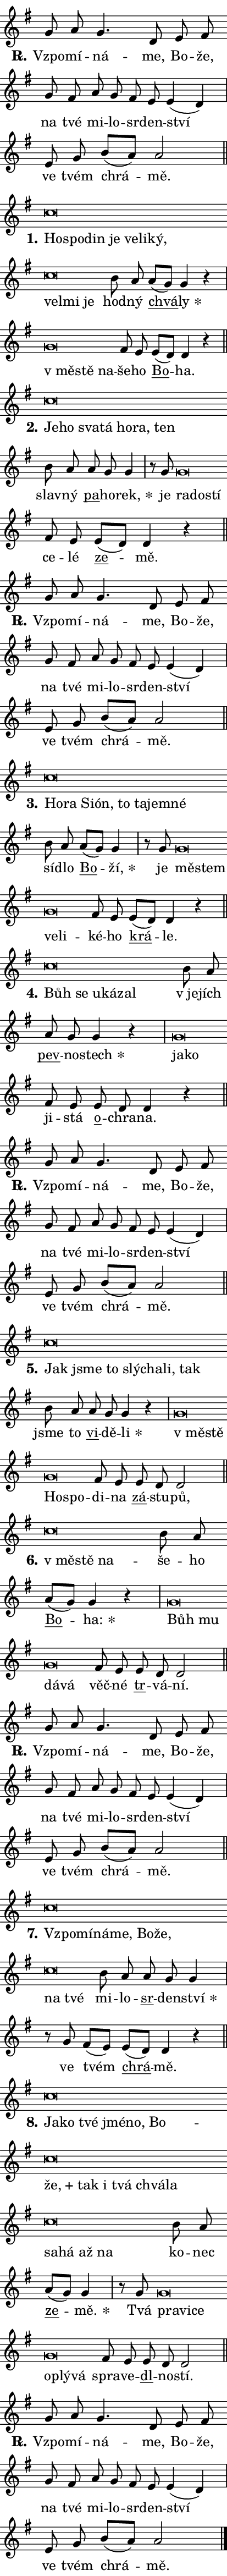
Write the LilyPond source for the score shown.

\version "2.22.1"
\header { tagline = "" }
\paper {
  indent = 0\cm
  top-margin = 0\cm
  right-margin = 0\cm
  bottom-margin = 0\cm
  left-margin = 0\cm
  paper-width = 7\cm
  page-breaking = #ly:one-page-breaking
  system-system-spacing.basic-distance = #11
  score-system-spacing.basic-distance = #11
  ragged-last = ##f
}


%% Author: Thomas Morley
%% https://lists.gnu.org/archive/html/lilypond-user/2020-05/msg00002.html
#(define (line-position grob)
"Returns position of @var[grob} in current system:
   @code{'start}, if at first time-step
   @code{'end}, if at last time-step
   @code{'middle} otherwise
"
  (let* ((col (ly:item-get-column grob))
         (ln (ly:grob-object col 'left-neighbor))
         (rn (ly:grob-object col 'right-neighbor))
         (col-to-check-left (if (ly:grob? ln) ln col))
         (col-to-check-right (if (ly:grob? rn) rn col))
         (break-dir-left
           (and
             (ly:grob-property col-to-check-left 'non-musical #f)
             (ly:item-break-dir col-to-check-left)))
         (break-dir-right
           (and
             (ly:grob-property col-to-check-right 'non-musical #f)
             (ly:item-break-dir col-to-check-right))))
        (cond ((eqv? 1 break-dir-left) 'start)
              ((eqv? -1 break-dir-right) 'end)
              (else 'middle))))

#(define (tranparent-at-line-position vctor)
  (lambda (grob)
  "Relying on @code{line-position} select the relevant enry from @var{vctor}.
Used to determine transparency,"
    (case (line-position grob)
      ((end) (not (vector-ref vctor 0)))
      ((middle) (not (vector-ref vctor 1)))
      ((start) (not (vector-ref vctor 2))))))

noteHeadBreakVisibility =
#(define-music-function (break-visibility)(vector?)
"Makes @code{NoteHead}s transparent relying on @var{break-visibility}"
#{
  \override NoteHead.transparent =
    #(tranparent-at-line-position break-visibility)
#})

#(define delete-ledgers-for-transparent-note-heads
  (lambda (grob)
    "Reads whether a @code{NoteHead} is transparent.
If so this @code{NoteHead} is removed from @code{'note-heads} from
@var{grob}, which is supposed to be @code{LedgerLineSpanner}.
As a result ledgers are not printed for this @code{NoteHead}"
    (let* ((nhds-array (ly:grob-object grob 'note-heads))
           (nhds-list
             (if (ly:grob-array? nhds-array)
                 (ly:grob-array->list nhds-array)
                 '()))
           ;; Relies on the transparent-property being done before
           ;; Staff.LedgerLineSpanner.after-line-breaking is executed.
           ;; This is fragile ...
           (to-keep
             (remove
               (lambda (nhd)
                 (ly:grob-property nhd 'transparent #f))
               nhds-list)))
      ;; TODO find a better method to iterate over grob-arrays, similiar
      ;; to filter/remove etc for lists
      ;; For now rebuilt from scratch
      (set! (ly:grob-object grob 'note-heads)  '())
      (for-each
        (lambda (nhd)
          (ly:pointer-group-interface::add-grob grob 'note-heads nhd))
        to-keep))))

hideNotes = {
  \noteHeadBreakVisibility #begin-of-line-visible
}
unHideNotes = {
  \noteHeadBreakVisibility #all-visible
}

% work-around for resetting accidentals
% https://lilypond.org/doc/v2.23/Documentation/notation/displaying-rhythms#unmetered-music
cadenzaMeasure = {
  \cadenzaOff
  \partial 1024 s1024
  \cadenzaOn
}

#(define-markup-command (accent layout props text) (markup?)
  "Underline accented syllable"
  (interpret-markup layout props
    #{\markup \override #'(offset . 4.3) \underline { #text }#}))

responsum = \markup \concat {
  "R" \hspace #-1.05 \path #0.1 #'((moveto 0 0.07) (lineto 0.9 0.8)) \hspace #0.05 "."
}

\layout {
    \context {
        \Staff
        \remove "Time_signature_engraver"
        \override LedgerLineSpanner.after-line-breaking = #delete-ledgers-for-transparent-note-heads
    }
    \context {
        \Voice {
            \override NoteHead.output-attributes = #'((class . "notehead"))
            \override Hairpin.height = #0.55
        }
    }
    \context {
        \Lyrics {
            \override StanzaNumber.output-attributes = #'((class . "stanzanumber"))
            \override LyricSpace.minimum-distance = #0.9
            \override LyricText.font-name = #"TeX Gyre Schola"
            \override LyricText.font-size = 1
            \override StanzaNumber.font-name = #"TeX Gyre Schola Bold"
            \override StanzaNumber.font-size = 1
        }
    }
}

% magnetic-lyrics.ily
%
%   written by
%     Jean Abou Samra <jean@abou-samra.fr>
%     Werner Lemberg <wl@gnu.org>
%
%   adapted by
%     Jiri Hon <jiri.hon@gmail.com>
%
% Version 2022-Apr-15

% https://www.mail-archive.com/lilypond-user@gnu.org/msg149350.html

#(define (Left_hyphen_pointer_engraver context)
   "Collect syllable-hyphen-syllable occurrences in lyrics and store
them in properties.  This engraver only looks to the left.  For
example, if the lyrics input is @code{foo -- bar}, it does the
following.

@itemize @bullet
@item
Set the @code{text} property of the @code{LyricHyphen} grob between
@q{foo} and @q{bar} to @code{foo}.

@item
Set the @code{left-hyphen} property of the @code{LyricText} grob with
text @q{foo} to the @code{LyricHyphen} grob between @q{foo} and
@q{bar}.
@end itemize

Use this auxiliary engraver in combination with the
@code{lyric-@/text::@/apply-@/magnetic-@/offset!} hook."
   (let ((hyphen #f)
         (text #f))
     (make-engraver
      (acknowledgers
       ((lyric-syllable-interface engraver grob source-engraver)
        (set! text grob)))
      (end-acknowledgers
       ((lyric-hyphen-interface engraver grob source-engraver)
        ;(when (not (grob::has-interface grob 'lyric-space-interface))
          (set! hyphen grob)));)
      ((stop-translation-timestep engraver)
       (when (and text hyphen)
         (ly:grob-set-object! text 'left-hyphen hyphen))
       (set! text #f)
       (set! hyphen #f)))))

#(define (lyric-text::apply-magnetic-offset! grob)
   "If the space between two syllables is less than the value in
property @code{LyricText@/.details@/.squash-threshold}, move the right
syllable to the left so that it gets concatenated with the left
syllable.

Use this function as a hook for
@code{LyricText@/.after-@/line-@/breaking} if the
@code{Left_@/hyphen_@/pointer_@/engraver} is active."
   (let ((hyphen (ly:grob-object grob 'left-hyphen #f)))
     (when hyphen
       (let ((left-text (ly:spanner-bound hyphen LEFT)))
         (when (grob::has-interface left-text 'lyric-syllable-interface)
           (let* ((common (ly:grob-common-refpoint grob left-text X))
                  (this-x-ext (ly:grob-extent grob common X))
                  (left-x-ext
                   (begin
                     ;; Trigger magnetism for left-text.
                     (ly:grob-property left-text 'after-line-breaking)
                     (ly:grob-extent left-text common X)))
                  ;; `delta` is the gap width between two syllables.
                  (delta (- (interval-start this-x-ext)
                            (interval-end left-x-ext)))
                  (details (ly:grob-property grob 'details))
                  (threshold (assoc-get 'squash-threshold details 0.2)))
             (when (< delta threshold)
               (let* (;; We have to manipulate the input text so that
                      ;; ligatures crossing syllable boundaries are not
                      ;; disabled.  For languages based on the Latin
                      ;; script this is essentially a beautification.
                      ;; However, for non-Western scripts it can be a
                      ;; necessity.
                      (lt (ly:grob-property left-text 'text))
                      (rt (ly:grob-property grob 'text))
                      (is-space (grob::has-interface hyphen 'lyric-space-interface))
                      (space (if is-space " " ""))
                      (space-markup (grob-interpret-markup grob " "))
                      (space-size (interval-length (ly:stencil-extent space-markup X)))
                      (extra-delta (if is-space space-size 0))
                      ;; Append new syllable.
                      (ltrt-space (if (and (string? lt) (string? rt))
                                (string-append lt space rt)
                                (make-concat-markup (list lt space rt))))
                      ;; Right-align `ltrt` to the right side.
                      (ltrt-space-markup (grob-interpret-markup
                               grob
                               (make-translate-markup
                                (cons (interval-length this-x-ext) 0)
                                (make-right-align-markup ltrt-space)))))
                 (begin
                   ;; Don't print `left-text`.
                   (ly:grob-set-property! left-text 'stencil #f)
                   ;; Set text and stencil (which holds all collected
                   ;; syllables so far) and shift it to the left.
                   (ly:grob-set-property! grob 'text ltrt-space)
                   (ly:grob-set-property! grob 'stencil ltrt-space-markup)
                   (ly:grob-translate-axis! grob (- (- delta extra-delta)) X))))))))))


#(define (lyric-hyphen::displace-bounds-first grob)
   ;; Make very sure this callback isn't triggered too early.
   (let ((left (ly:spanner-bound grob LEFT))
         (right (ly:spanner-bound grob RIGHT)))
     (ly:grob-property left 'after-line-breaking)
     (ly:grob-property right 'after-line-breaking)
     (ly:lyric-hyphen::print grob)))

squashThreshold = #0.4

\layout {
  \context {
    \Lyrics
    \consists #Left_hyphen_pointer_engraver
    \override LyricText.after-line-breaking =
      #lyric-text::apply-magnetic-offset!
    \override LyricHyphen.stencil = #lyric-hyphen::displace-bounds-first
    \override LyricText.details.squash-threshold = \squashThreshold
    \override LyricHyphen.minimum-distance = 0
    \override LyricHyphen.minimum-length = \squashThreshold
  }
}

squash = \override LyricText.details.squash-threshold = 9999
unSquash = \override LyricText.details.squash-threshold = \squashThreshold

left = \override LyricText.self-alignment-X = #LEFT
unLeft = \revert LyricText.self-alignment-X

starOffset = #(lambda (grob) 
                (let ((x_offset (ly:self-alignment-interface::aligned-on-x-parent grob)))
                  (if (= x_offset 0) 0 (+ x_offset 1.2))))

star = #(define-music-function (syllable)(string?)
"Append star separator at the end of a syllable"
#{
  \once \override LyricText.X-offset = #starOffset
  \lyricmode { \markup {
    #syllable
    \override #'((font-name . "TeX Gyre Schola Bold")) \hspace #0.2 \lower #0.65 \larger "*"
  } }
#})

starAccent = #(define-music-function (syllable)(string?)
"Append star separator at the end of a syllable and make accent"
#{
  \once \override LyricText.X-offset = #starOffset
  \lyricmode { \markup {
    \accent #syllable
    \override #'((font-name . "TeX Gyre Schola Bold")) \hspace #0.2 \lower #0.65 \larger "*"
  } }
#})

breath = #(define-music-function (syllable)(string?)
"Append breathing indicator at the end of a syllable"
#{
  \lyricmode { \markup { #syllable "+" } }
#})

optionalBreath = #(define-music-function (syllable)(string?)
"Append optional breathing indicator at the end of a syllable"
#{
  \lyricmode { \markup { #syllable "(+)" } }
#})


\score {
    <<
        \new Voice = "melody" { \cadenzaOn \key g \major \relative { g'8 a g4. d8 e fis \bar "" g fis a g fis e e4( d) \cadenzaMeasure \bar "|" e8 g b[( a)] a2 \cadenzaMeasure \bar "||" \break }
\relative { c''\breve*1/16 \hideNotes \breve*1/16 \bar "" \breve*1/16 \bar "" \breve*1/16 \bar "" \breve*1/16 \bar "" \breve*1/16 \bar "" \breve*1/16 \bar "" \breve*1/16 \bar "" \breve*1/16 \breve*1/16 \bar "" \unHideNotes b8 a \bar "" a[( g)] g4 r \cadenzaMeasure \bar "|" g\breve*1/16 \hideNotes \breve*1/16 \breve*1/16 \bar "" \unHideNotes fis8 e \bar "" e[( d)] d4 r \cadenzaMeasure \bar "||" \break }
\relative { c''\breve*1/16 \hideNotes \breve*1/16 \bar "" \breve*1/16 \bar "" \breve*1/16 \bar "" \breve*1/16 \bar "" \breve*1/16 \breve*1/16 \bar "" \unHideNotes b8 a \bar "" a g g4 \cadenzaMeasure \bar "|" r8 g8 g\breve*1/16 \hideNotes \breve*1/16 \breve*1/16 \bar "" \unHideNotes fis8 e \bar "" e[( d)] d4 r \cadenzaMeasure \bar "||" \break }
\relative { g'8 a g4. d8 e fis \bar "" g fis a g fis e e4( d) \cadenzaMeasure \bar "|" e8 g b[( a)] a2 \cadenzaMeasure \bar "||" \break }
\relative { c''\breve*1/16 \hideNotes \breve*1/16 \bar "" \breve*1/16 \bar "" \breve*1/16 \bar "" \breve*1/16 \bar "" \breve*1/16 \bar "" \breve*1/16 \breve*1/16 \bar "" \unHideNotes b8 a \bar "" a[( g)] g4 \cadenzaMeasure \bar "|" r8 g8 g\breve*1/16 \hideNotes \breve*1/16 \bar "" \breve*1/16 \breve*1/16 \bar "" \unHideNotes fis8 e \bar "" e[( d)] d4 r \cadenzaMeasure \bar "||" \break }
\relative { c''\breve*1/16 \hideNotes \breve*1/16 \bar "" \breve*1/16 \bar "" \breve*1/16 \breve*1/16 \bar "" \unHideNotes b8 a \bar "" a g g4 r \cadenzaMeasure \bar "|" g\breve*1/16 \hideNotes \breve*1/16 \bar "" \unHideNotes fis8 e \bar "" e d d4 r \cadenzaMeasure \bar "||" \break }
\relative { g'8 a g4. d8 e fis \bar "" g fis a g fis e e4( d) \cadenzaMeasure \bar "|" e8 g b[( a)] a2 \cadenzaMeasure \bar "||" \break }
\relative { c''\breve*1/16 \hideNotes \breve*1/16 \bar "" \breve*1/16 \bar "" \breve*1/16 \bar "" \breve*1/16 \bar "" \breve*1/16 \breve*1/16 \bar "" \unHideNotes b8 a \bar "" a g g4 r \cadenzaMeasure \bar "|" g\breve*1/16 \hideNotes \breve*1/16 \bar "" \breve*1/16 \breve*1/16 \bar "" \unHideNotes fis8 e \bar "" e d d2 \cadenzaMeasure \bar "||" \break }
\relative { c''\breve*1/16 \hideNotes \breve*1/16 \breve*1/16 \bar "" \unHideNotes b8 a \bar "" a[( g)] g4 r \cadenzaMeasure \bar "|" g\breve*1/16 \hideNotes \breve*1/16 \bar "" \breve*1/16 \breve*1/16 \bar "" \unHideNotes fis8 e \bar "" e d d2 \cadenzaMeasure \bar "||" \break }
\relative { g'8 a g4. d8 e fis \bar "" g fis a g fis e e4( d) \cadenzaMeasure \bar "|" e8 g b[( a)] a2 \cadenzaMeasure \bar "||" \break }
\relative { c''\breve*1/16 \hideNotes \breve*1/16 \bar "" \breve*1/16 \bar "" \breve*1/16 \bar "" \breve*1/16 \bar "" \breve*1/16 \bar "" \breve*1/16 \breve*1/16 \bar "" \unHideNotes b8 a \bar "" a g g4 \cadenzaMeasure \bar "|" r8 g8 fis8[( e)] \bar "" e[( d)] d4 r \cadenzaMeasure \bar "||" \break }
\relative { c''\breve*1/16 \hideNotes \breve*1/16 \bar "" \breve*1/16 \bar "" \breve*1/16 \bar "" \breve*1/16 \bar "" \breve*1/16 \bar "" \breve*1/16 \bar "" \breve*1/16 \bar "" \breve*1/16 \bar "" \breve*1/16 \bar "" \breve*1/16 \bar "" \breve*1/16 \bar "" \breve*1/16 \bar "" \breve*1/16 \bar "" \breve*1/16 \breve*1/16 \bar "" \unHideNotes b8 a \bar "" a[( g)] g4 \cadenzaMeasure \bar "|" r8 g8 g\breve*1/16 \hideNotes \breve*1/16 \bar "" \breve*1/16 \bar "" \breve*1/16 \breve*1/16 \bar "" \unHideNotes fis8 e \bar "" e d d2 \cadenzaMeasure \bar "||" \break }
\relative { g'8 a g4. d8 e fis \bar "" g fis a g fis e e4( d) \cadenzaMeasure \bar "|" e8 g b[( a)] a2 \cadenzaMeasure \bar "||" \break } \bar "|." }
        \new Lyrics \lyricsto "melody" { \lyricmode { \set stanza = \responsum
Vzpo -- mí -- ná -- me, Bo -- že, na tvé mi -- lo -- sr -- den -- ství ve tvém chrá -- mě.
\set stanza = "1."
\left Ho -- \squash spo -- din je ve -- li -- ký, vel -- mi je \unLeft \unSquash hod -- ný \markup \accent chvá -- \star ly \left "v mě" -- \squash stě na -- \unLeft \unSquash še -- ho \markup \accent Bo -- ha.
\set stanza = "2."
\left Je -- \squash ho sva -- tá ho -- ra, ten \unLeft \unSquash slav -- ný \markup \accent pa -- ho -- \star rek, je \left ra -- \squash do -- stí \unLeft \unSquash ce -- lé \markup \accent ze -- mě.
\set stanza = \responsum
Vzpo -- mí -- ná -- me, Bo -- že, na tvé mi -- lo -- sr -- den -- ství ve tvém chrá -- mě.
\set stanza = "3."
\left Ho -- \squash ra Si -- ón, to ta -- jem -- né \unLeft \unSquash sí -- dlo \markup \accent Bo -- \star ží, je \left mě -- \squash stem ve -- li -- \unLeft \unSquash ké -- ho \markup \accent krá -- le.
\set stanza = "4."
\left Bůh \squash se u -- ká -- zal \unLeft \unSquash "v je" -- jích \markup \accent pev -- no -- \star stech \left ja -- \squash ko \unLeft \unSquash ji -- stá \markup \accent o -- chra -- na.
\set stanza = \responsum
Vzpo -- mí -- ná -- me, Bo -- že, na tvé mi -- lo -- sr -- den -- ství ve tvém chrá -- mě.
\set stanza = "5."
\left Jak \squash jsme to slý -- cha -- li, tak \unLeft \unSquash jsme to \markup \accent vi -- dě -- \star li \left "v mě" -- \squash stě Ho -- spo -- \unLeft \unSquash di -- na \markup \accent zá -- stu -- pů,
\set stanza = "6."
\left "v mě" -- \squash stě na -- \unLeft \unSquash še -- ho \markup \accent Bo -- \star ha: \left Bůh \squash mu dá -- vá \unLeft \unSquash věč -- né \markup \accent tr -- vá -- ní.
\set stanza = \responsum
Vzpo -- mí -- ná -- me, Bo -- že, na tvé mi -- lo -- sr -- den -- ství ve tvém chrá -- mě.
\set stanza = "7."
\left Vzpo -- \squash mí -- ná -- me, Bo -- že, na tvé \unLeft \unSquash mi -- lo -- \markup \accent sr -- den -- \star ství ve tvém \markup \accent chrá -- mě.
\set stanza = "8."
\left Ja -- \squash ko tvé jmé -- no, Bo -- \breath "že," tak i tvá chvá -- la sa -- há až na \unLeft \unSquash ko -- nec \markup \accent ze -- \star mě. Tvá \left pra -- \squash vi -- ce oplý -- vá \unLeft \unSquash spra -- ve -- \markup \accent dl -- no -- stí.
\set stanza = \responsum
Vzpo -- mí -- ná -- me, Bo -- že, na tvé mi -- lo -- sr -- den -- ství ve tvém chrá -- mě. } }
    >>
    \layout {}
}
